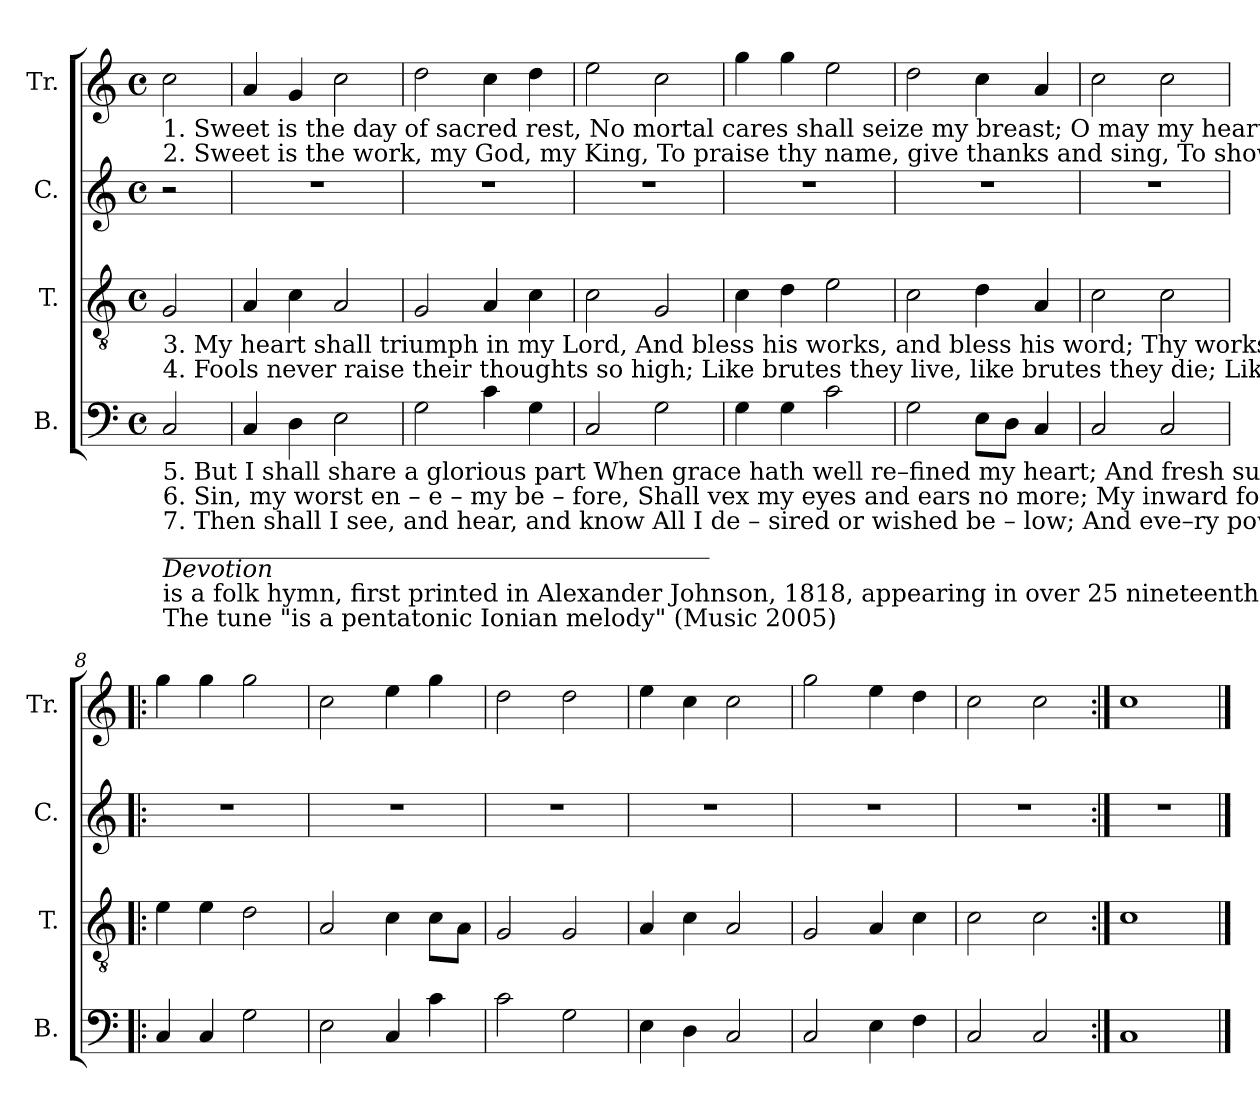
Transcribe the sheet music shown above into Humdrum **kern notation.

**kern	**kern	**kern	**kern
*part4	*part3	*part2	*part1
*staff4	*staff3	*staff2	*staff1
*I"B.	*I"T.	*I"C.	*I"Tr.
*I'B.	*I'T.	*I'C.	*I'Tr.
*clefF4	*clefGv2	*clefG2	*clefG2
*k[]	*k[]	*k[]	*k[]
*M4/4	*M4/4	*M4/4	*M4/4
*met(c)	*met(c)	*met(c)	*met(c)
*MM120	*MM120	*MM120	*MM120
=1	=1	=1	=1
!	!	!	!LO:TX:b:t=1.  Sweet  is  the  day    of     sacred   rest,    No    mortal  cares  shall  seize  my  breast;    O    may   my   heart   in    tune    be    found,    Like   David's   harp   of   solemn   sound!    O
!	!	!	!LO:TX:b:t=2.  Sweet  is  the  work,  my God,  my King,    To  praise  thy  name,  give thanks and sing,    To   show thy   love     by   mor  –  ning light,    And    talk   of   all  thy  truth   at  night.    To
!	!LO:TX:b:t=3.  My  heart  shall  triumph   in  my  Lord,   And  bless  his  works,  and  bless  his  word;    Thy  works  of  grace,  how  bright  they  shine!   How  deep  thy  counsels!  how  divine!   Thy	!	!
!	!LO:TX:b:t=4.  Fools never raise their thoughts so high;  Like brutes  they  live,  like brutes they die;    Like  grass  they  flou–rish,   till    thy    breath   Blast  them  in  ev–er–las–ting  death.   Like	!	!
!LO:TX:b:t=5.  But   I   shall   share   a    glorious   part  When  grace  hath  well  re–fined  my  heart;   And    fresh  sup–plies  of       joy   are    shed,   Like   ho – ly   oil,       to   cheer  my head.  And	!	!	!
!LO:TX:b:t=6.  Sin,  my  worst  en – e – my  be – fore,   Shall   vex  my   eyes   and    ears  no   more;     My    inward   foes      shall    all     be    slain,   Nor   Sa–tan  break   my  peace  a – gain.   My	!	!	!
!LO:TX:b:t=7.  Then  shall  I  see,  and  hear,  and  know   All     I   de – sired      or   wished  be – low;    And    eve–ry  power   find   sweet  em–ploy    In     that  e – ter  –  nal  world   of    joy.   And	!	!	!
!LO:TX:b:t=_____________________________________________	!	!	!
!LO:TX:b:i:t=Devotion	!	!	!
!LO:TX:b:t=is a folk hymn, first printed in Alexander Johnson, 1818, appearing in over 25 nineteenth-century tunebooks.	!	!	!
!LO:TX:b:t=The tune "is a pentatonic Ionian melody" (Music 2005)	!	!	!
2C!/	2G!/	2r	2cc!\
=2	=2	=2	=2
4C!/	4A!/	1r	4a!/
4D!\	4c!\	.	4g!/
2E!\	2A!/	.	2cc!\
=3	=3	=3	=3
2G!\	2G!/	1r	2dd!\
4c!\	4A!/	.	4cc!\
4G!\	4c!\	.	4dd!\
=4	=4	=4	=4
2C!/	2c!\	1r	2ee!\
2G!\	2G!/	.	2cc!\
=5	=5	=5	=5
4G!\	4c!\	1r	4gg!\
4G!\	4d!\	.	4gg!\
2c!\	2e!\	.	2ee!\
=6	=6	=6	=6
2G!\	2c!\	1r	2dd!\
8E!\L	4d!\	.	4cc!\
8D!\J	.	.	.
4C!/	4A!/	.	4a!/
=7	=7	=7	=7
2C!/	2c!\	1r	2cc!\
2C!/	2c!\	.	2cc!\
=8!|:	=8!|:	=8!|:	=8!|:
4C!/	4e!\	1r	4gg!\
4C!/	4e!\	.	4gg!\
2G!\	2d!\	.	2gg!\
=9	=9	=9	=9
2E!\	2A!/	1r	2cc!\
4C!/	4c!\	.	4ee!\
4c!\	8c!\L	.	4gg!\
.	8A!\J	.	.
=10	=10	=10	=10
2c!\	2G!/	1r	2dd!\
2G!\	2G!/	.	2dd!\
=11	=11	=11	=11
4E!\	4A!/	1r	4ee!\
4D!\	4c!\	.	4cc!\
2C!/	2A!/	.	2cc!\
=12	=12	=12	=12
2C!/	2G!/	1r	2gg!\
4E!\	4A!/	.	4ee!\
4F!\	4c!\	.	4dd!\
=13	=13	=13	=13
2C!/	2c!\	1r	2cc!\
2C!/	2c!\	.	2cc!\
=14:|!	=14:|!	=14:|!	=14:|!
1C!	1c!	1r	1cc!
==	==	==	==
*-	*-	*-	*-
